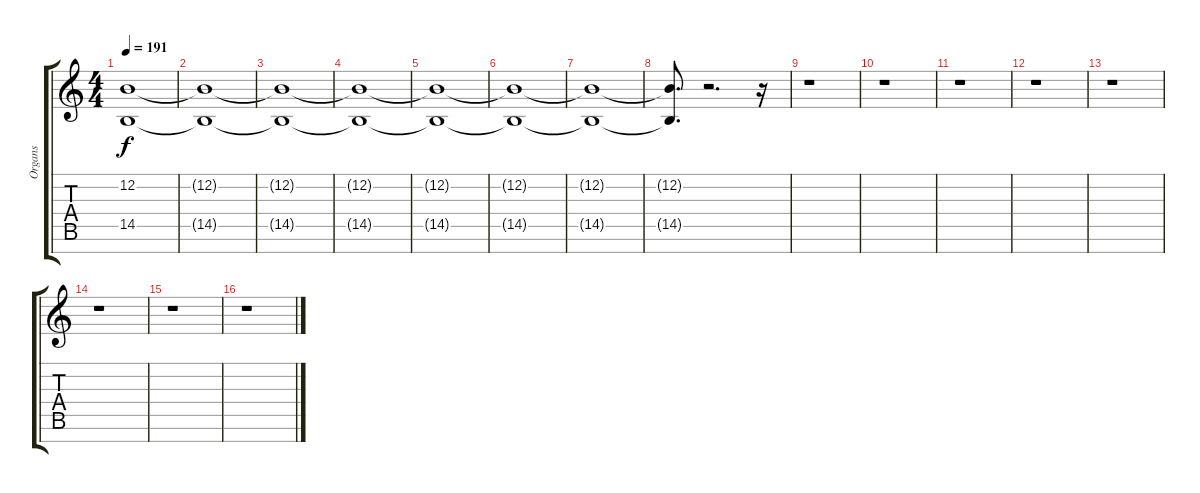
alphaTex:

\track ("Organs" "Organs") {instrument rockorgan}
\staff {score tabs}
\tuning (E4 B3 G3 D3 A2 E2 B1) {hide}
\ts (4 4)
\tempo 191
\clef g2
\ks c
(12.2{t} 14.5{t}).1{dy f} |
(12.2{t} 14.5{t}).1 |
(12.2{t} 14.5{t}).1 |
(12.2{t} 14.5{t}).1 |
(12.2{t} 14.5{t}).1 |
(12.2{t} 14.5{t}).1 |
(12.2{t} 14.5{t}).1 |
(12.2{t} 14.5{t}).8{d} r.2{d} r.16 |
r.1 |
r.1 |
r.1 |
r.1 |
r.1 |
r.1 |
r.1 |
r.1
